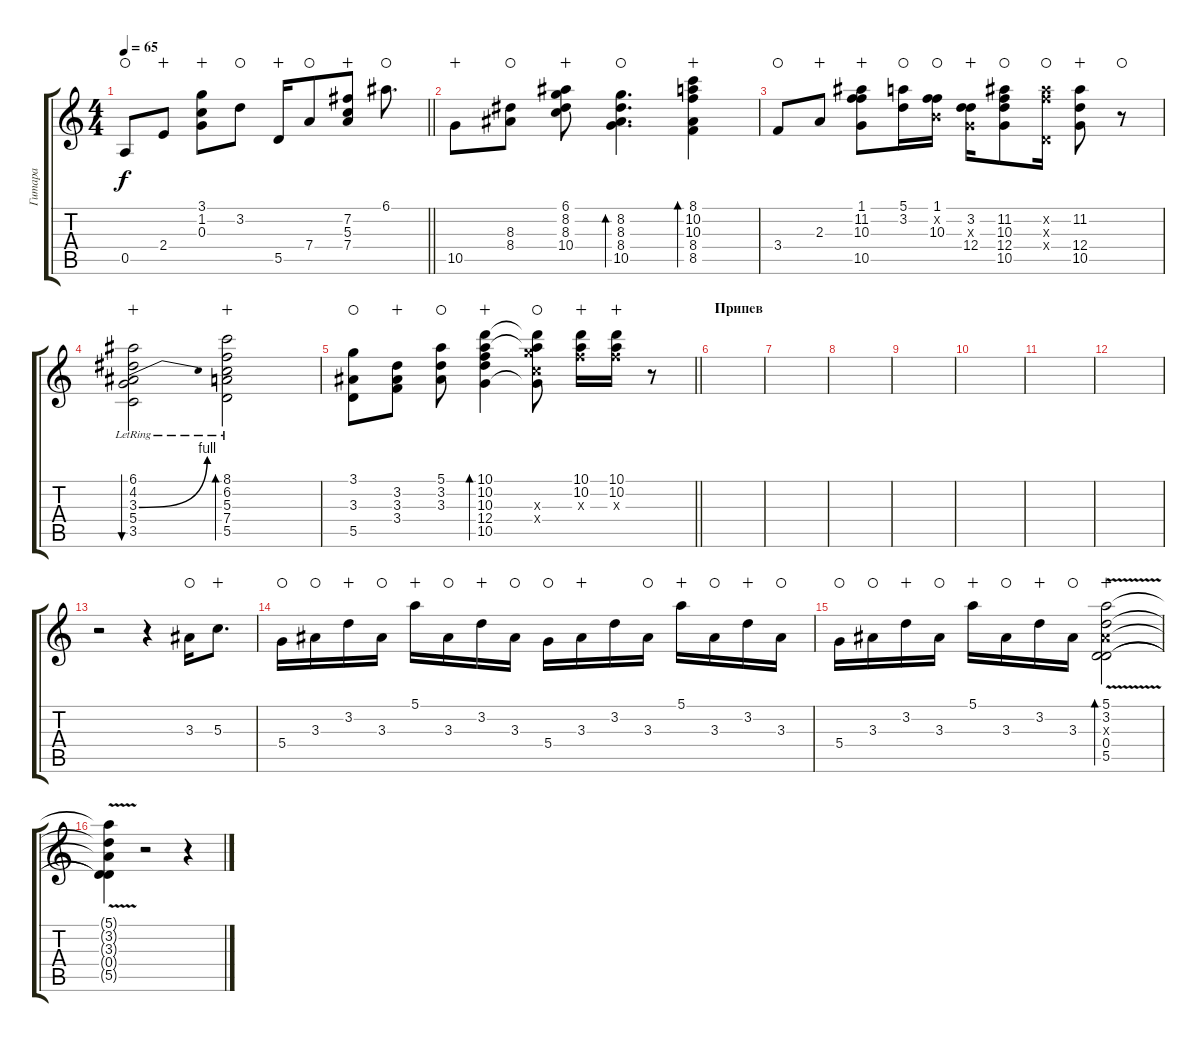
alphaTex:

\track ("Гитара" "Гитара") {instrument electricguitarjazz}
\staff {score tabs}
\tuning (E4 B3 G3 D3 A2 E2) {hide}
\ts (4 4)
\tempo 65
\clef g2
\barLineRight lightlight
\ks c
0.5.8{dy f waho} 2.4.8{wahc} (3.1 1.2 0.3).8{wahc} 3.2.8{waho} 5.5.16{wahc} 7.4.8{waho} (7.2 5.3 7.4).8{wahc} 6.1.8{d waho} |
10.5.8{wahc} (8.3 8.4).8{waho} (6.1 8.2 8.3 10.4).8{wahc} (8.2 8.3 8.4 10.5).4{d bd 60 waho} (8.1 10.2 10.3 8.4 8.5).4{bd 480 wahc} |
3.4.8{waho} 2.3.8{wahc} (1.1 11.2 10.3 10.5).8{wahc} (5.1 3.2).16{waho} (1.1 0.2{x} 10.3).16{waho} (3.2 0.3{x} 12.4).16{wahc} (11.2 10.3 12.4 10.5).8{waho} (11.2{x} 10.3{x} 0.4{x}).16{waho} (11.2 12.4 10.5).8{wahc} r.8{waho} |
(6.1 4.2{lr} 3.3{be (bend 0 0 60 4)} 5.4 3.5).2{bu 480 wahc} (8.1 6.2 5.3 7.4{lr} 5.5).2{bd 480 wahc} |
\barLineRight lightlight
(3.1 3.3 5.5).8{waho} (3.2 3.3 3.4).8{wahc} (5.1 3.2 3.3).8{waho} (10.1 10.2 10.3 12.4 10.5).4{bd 240 wahc} (10.1{t} 10.2{t} 12.3{x} 10.4{x} 10.5{t}).8{waho} (10.1 10.2 10.3{x}).16{wahc} (10.1 10.2 10.3{x}).16{wahc} r.8 |
\section ("" "Припев")
|
|
|
|
|
|
|
r.2 r.4 3.3.16{waho} 5.3.8{d wahc} |
5.4.16{waho} 3.3.16{waho} 3.2.16{wahc} 3.3.16{waho} 5.1.16{wahc} 3.3.16{waho} 3.2.16{wahc} 3.3.16{waho} 5.4.16{waho} 3.3.16{wahc} 3.2.16 3.3.16{waho} 5.1.16{wahc} 3.3.16{waho} 3.2.16{wahc} 3.3.16{waho} |
5.4.16{waho} 3.3.16{waho} 3.2.16{wahc} 3.3.16{waho} 5.1.16{wahc} 3.3.16{waho} 3.2.16{wahc} 3.3.16{waho} (5.1{v} 3.2 3.3{x} 0.4 5.5).2{bd 240 wahc} |
(5.1{t} 3.2{t} 3.3{t} 0.4{t} 5.5{t}).4 r.2 r.4
